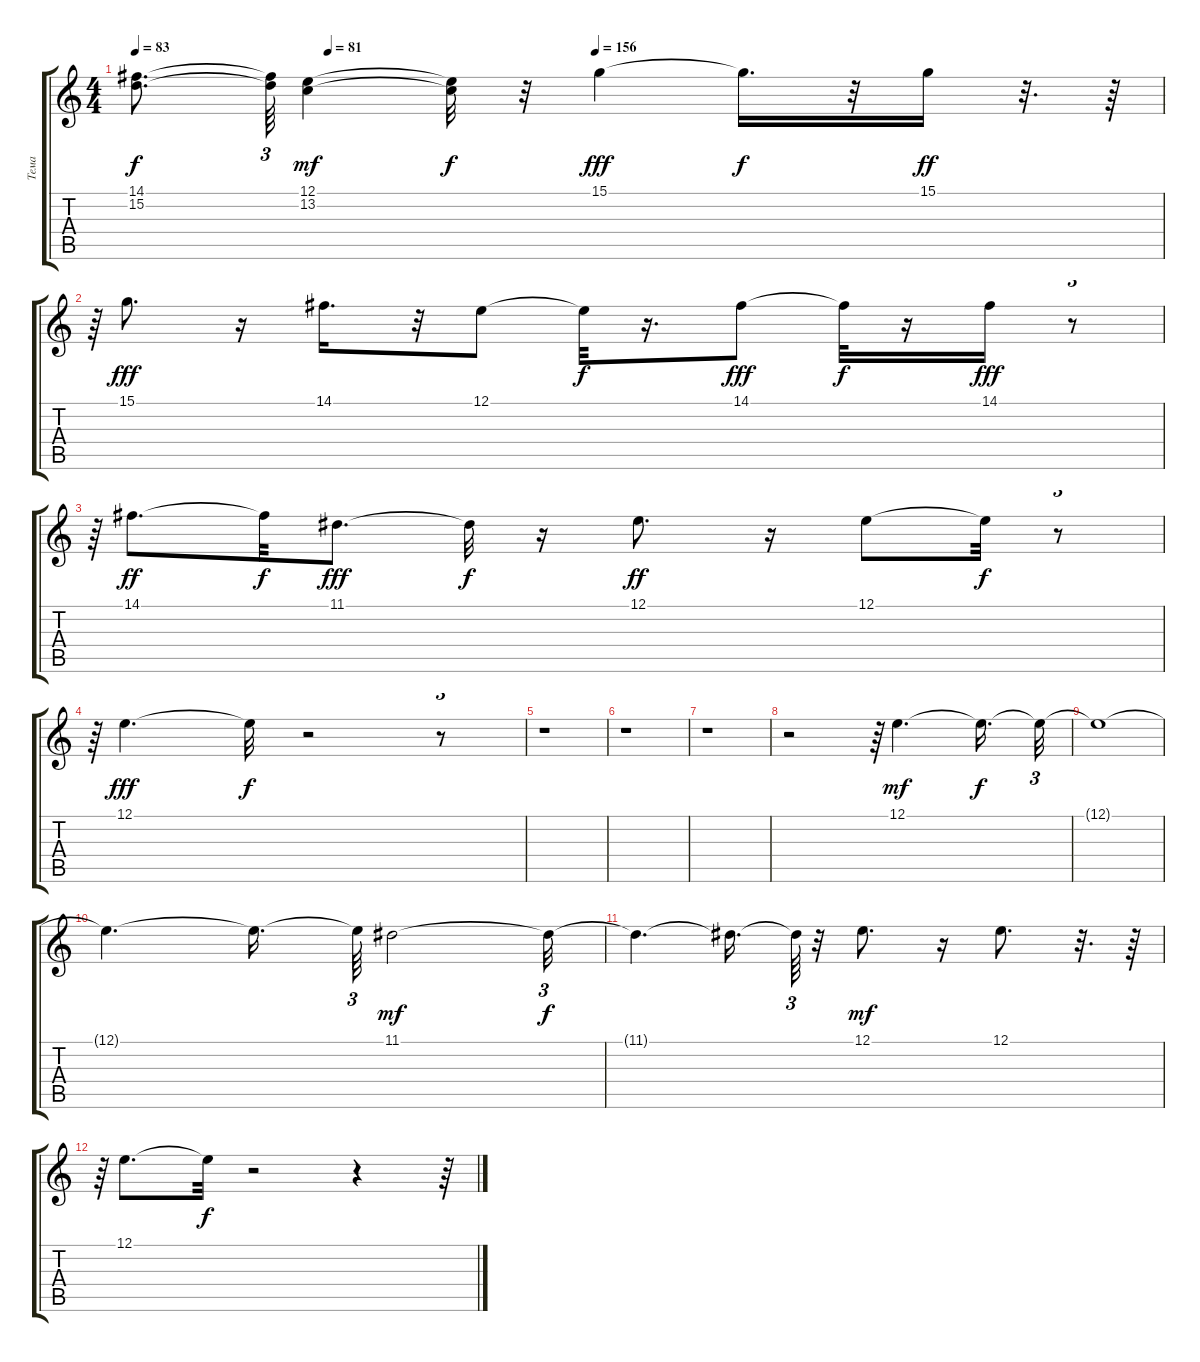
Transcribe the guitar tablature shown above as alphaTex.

\track ("Тема" "Тема") {instrument clarinet}
\staff {score tabs}
\tuning (E4 B3 G3 D3 A2 E2) {hide}
\ts (4 4)
\tempo 83
\tempo (81 0.1875)
\tempo (156 0.4479166666666667)
\clef g2
\ks c
(14.1{t} 15.2{t}).8{d dy f} (14.1{t} 15.2{t}).64{tu (3 2)} (12.1 13.2).4{dy mf} (12.1{t} 13.2{t}).32{dy f} r.32 15.1.4{dy fff} 15.1{t}.16{d dy f} r.32 15.1.16{dy ff} r.32{d} r.64 |
r.64{tu (3 2)} 15.1.8{d dy fff} r.16 14.1.16{d} r.32 12.1.8 12.1{t}.32{dy f} r.16{d} 14.1.8{dy fff} 14.1{t}.32{dy f} r.16 14.1.16{dy fff} r.8{tu (3 2)} |
r.64{tu (3 2)} 14.1.8{d dy ff} 14.1{t}.32{dy f} 11.1.8{d dy fff} 11.1{t}.32{dy f} r.16 12.1.8{d dy ff} r.16 12.1.8 12.1{t}.32{dy f} r.8{tu (3 2)} |
r.64{tu (3 2)} 12.1.4{d dy fff} 12.1{t}.32{dy f} r.2 r.8{tu (3 2)} |
r.1 |
r.1 |
r.1 |
r.2 r.64{tu (3 2)} 12.1.4{d dy mf} 12.1{t}.16{d dy f} 12.1{t}.32{tu (3 2)} |
12.1{t}.1 |
12.1{t}.4{d} 12.1{t}.16{d} 12.1{t}.64{tu (3 2)} 11.1.2{dy mf} 11.1{t}.32{tu (3 2) dy f} |
11.1{t}.4{d} 11.1{t}.16{d} 11.1{t}.64{tu (3 2)} r.32 12.1.8{d dy mf} r.16 12.1.8{d} r.32{d} r.64 |
r.64{tu (3 2)} 12.1.8{d} 12.1{t}.32{dy f} r.2 r.4 r.64
